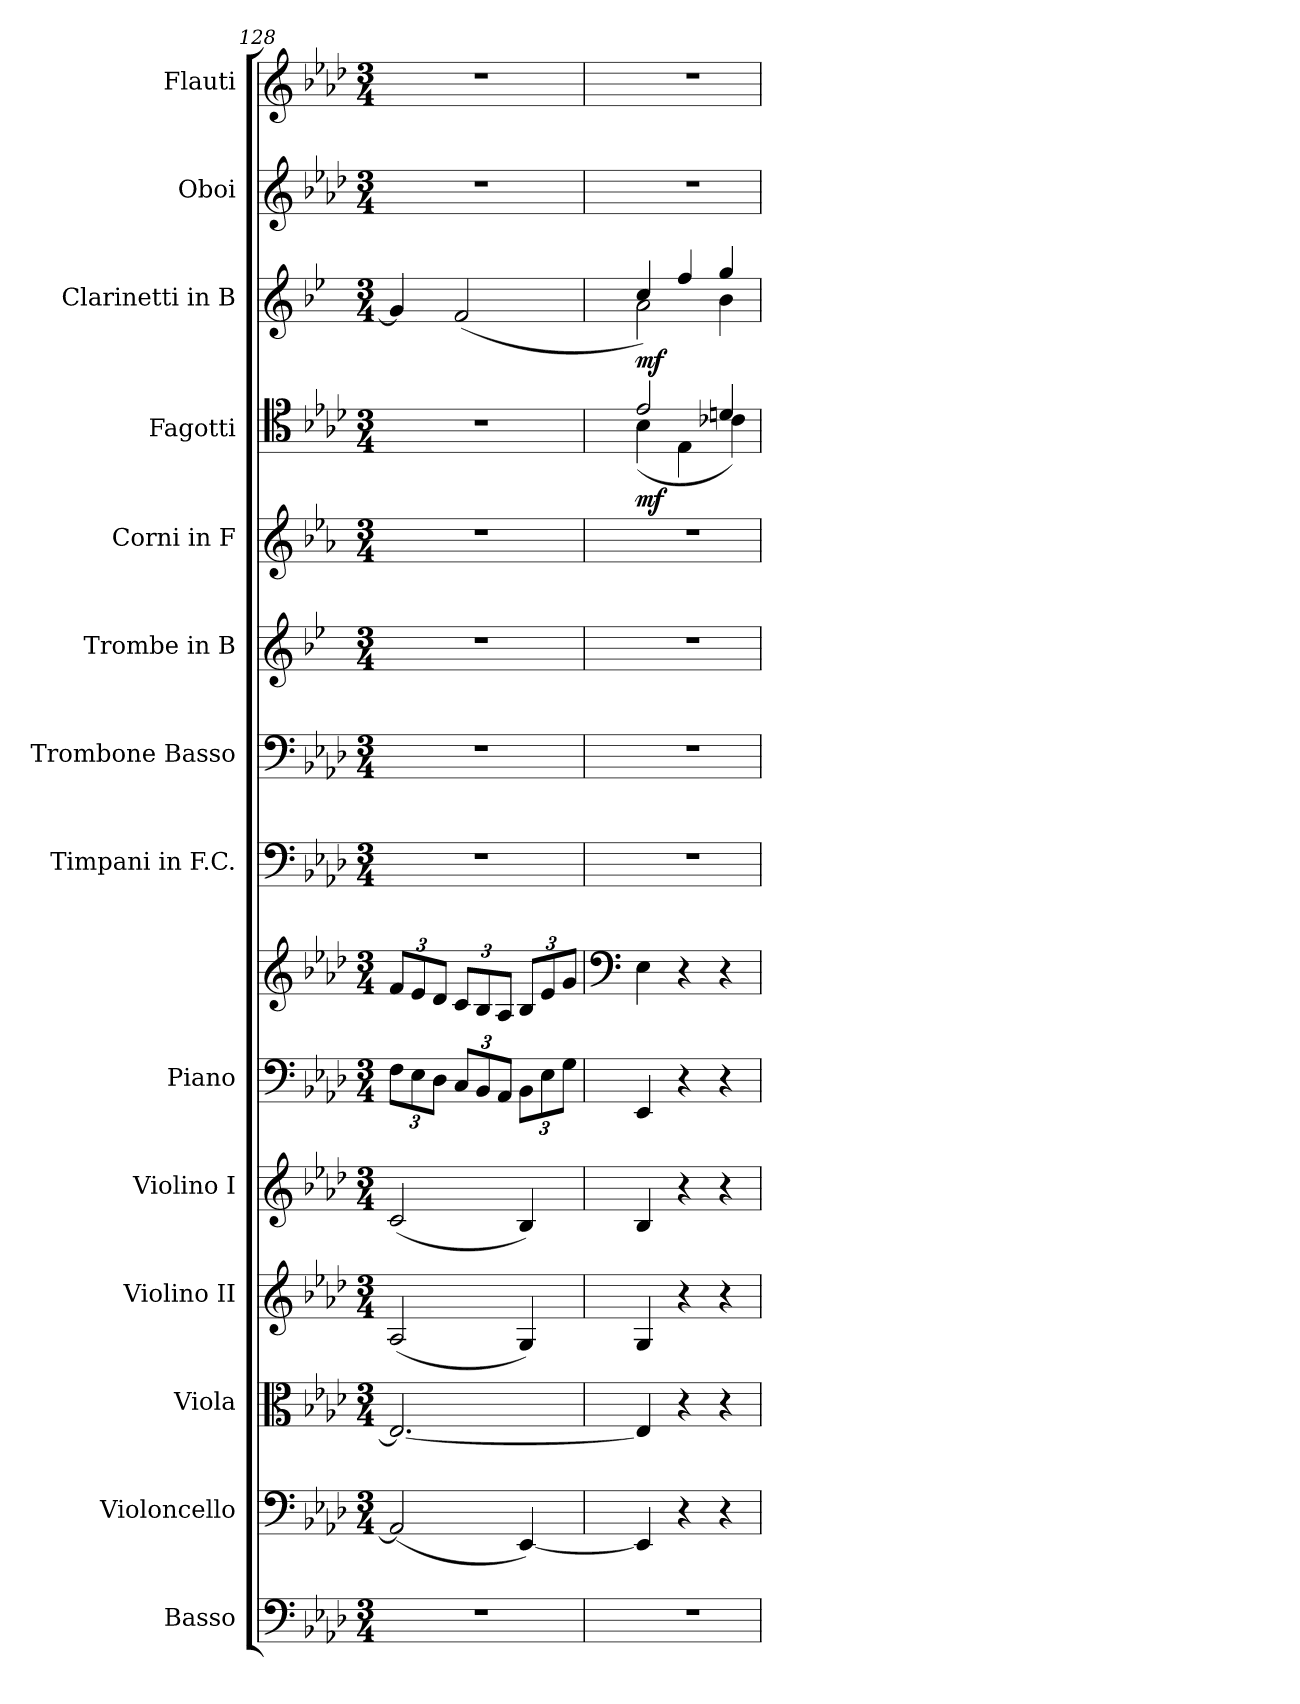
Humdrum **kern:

**kern	**kern	**kern	**kern	**kern	**kern	**kern	**kern	**kern	**kern	**kern	**kern	**dynam	**kern	**dynam	**kern	**kern
*part14	*part13	*part12	*part11	*part10	*part9	*part9	*part8	*part7	*part6	*part5	*part4	*part4	*part3	*part3	*part2	*part1
*staff15	*staff14	*staff13	*staff12	*staff11	*staff10	*staff9	*staff8	*staff7	*staff6	*staff5	*staff4	*staff4	*staff3	*staff3	*staff2	*staff1
*I"Basso	*I"Violoncello	*I"Viola	*I"Violino II	*I"Violino I	*I"Piano	*	*I"Timpani in F.C.	*I"Trombone Basso	*I"Trombe in B	*I"Corni in F	*I"Fagotti	*	*I"Clarinetti in B	*	*I"Oboi	*I"Flauti
*	*	*	*	*	*I'Pno.	*	*I'Timp.	*	*	*	*	*	*	*	*I'Ob.	*I'Fl.
*clefF4	*clefF4	*clefC3	*clefG2	*clefG2	*clefF4	*clefG2	*clefF4	*clefF4	*clefG2	*clefG2	*clefC4	*	*clefG2	*	*clefG2	*clefG2
*ITrd7c12	*	*	*	*	*	*	*	*	*ITrd1c2	*ITrd4c7	*	*	*ITrd1c2	*	*	*
*k[b-e-a-d-]	*k[b-e-a-d-]	*k[b-e-a-d-]	*k[b-e-a-d-]	*k[b-e-a-d-]	*k[b-e-a-d-]	*k[b-e-a-d-]	*k[b-e-a-d-]	*k[b-e-a-d-]	*k[b-e-a-d-]	*k[b-e-a-d-]	*k[b-e-a-d-]	*	*k[b-e-a-d-]	*	*k[b-e-a-d-]	*k[b-e-a-d-]
*M3/4	*M3/4	*M3/4	*M3/4	*M3/4	*M3/4	*M3/4	*M3/4	*M3/4	*M3/4	*M3/4	*M3/4	*	*M3/4	*	*M3/4	*M3/4
*	*	*	*	*	*Xbrackettup	*Xbrackettup	*	*	*	*	*	*	*	*	*	*
=128	=128	=128	=128	=128	=128	=128	=128	=128	=128	=128	=128	=128	=128	=128	=128	=128
2.r	(<2AA-/]	2.E-/_	(<2A-/	(<2c/	12F\L	12f/L	2.r	2.r	2.r	2.r	2.r	.	4f/]	.	2.r	2.r
.	.	.	.	.	12E-\	12e-/	.	.	.	.	.	.	.	.	.	.
.	.	.	.	.	12D-\J	12d-/J	.	.	.	.	.	.	.	.	.	.
.	.	.	.	.	12C/L	12c/L	.	.	.	.	.	.	(>2e-/	.	.	.
.	.	.	.	.	12BB-/	12B-/	.	.	.	.	.	.	.	.	.	.
.	.	.	.	.	12AA-/J	12A-/J	.	.	.	.	.	.	.	.	.	.
.	[4EE-/)	.	4G/)	4B-/)	12BB-\L	12B-/L	.	.	.	.	.	.	.	.	.	.
.	.	.	.	.	12E-\	12e-/	.	.	.	.	.	.	.	.	.	.
.	.	.	.	.	12G\J	12g/J	.	.	.	.	.	.	.	.	.	.
=129	=129	=129	=129	=129	=129	=129	=129	=129	=129	=129	=129	=129	=129	=129	=129	=129
*	*	*	*	*	*	*clefF4	*	*	*	*	*	*	*	*	*	*
*	*	*	*	*	*	*	*	*	*	*	*^	*	*^	*	*	*
!	!	!	!	!	!	!	!	!	!	!	!	!	!LO:DY:b	!	!	!LO:DY:b	!	!
2.r	4EE-/]	4E-/]	4G/	4B-/	4EE-/	4E-\	2.r	2.r	2.r	2.r	2e-/	(<4B-\	mf	4b-/)	2g\	mf	2.r	2.r
.	4r	4r	4r	4r	4r	4r	.	.	.	.	.	4E-\	.	4ee-/	.	.	.	.
.	4r	4r	4r	4r	4r	4r	.	.	.	.	4dn/	4c-X\)	.	4ff/	4a-\	.	.	.
*	*	*	*	*	*	*	*	*	*	*	*v	*v	*	*	*	*	*	*
*	*	*	*	*	*	*	*	*	*	*	*	*	*v	*v	*	*	*
=	=	=	=	=	=	=	=	=	=	=	=	=	=	=	=	=
*-	*-	*-	*-	*-	*-	*-	*-	*-	*-	*-	*-	*-	*-	*-	*-	*-
